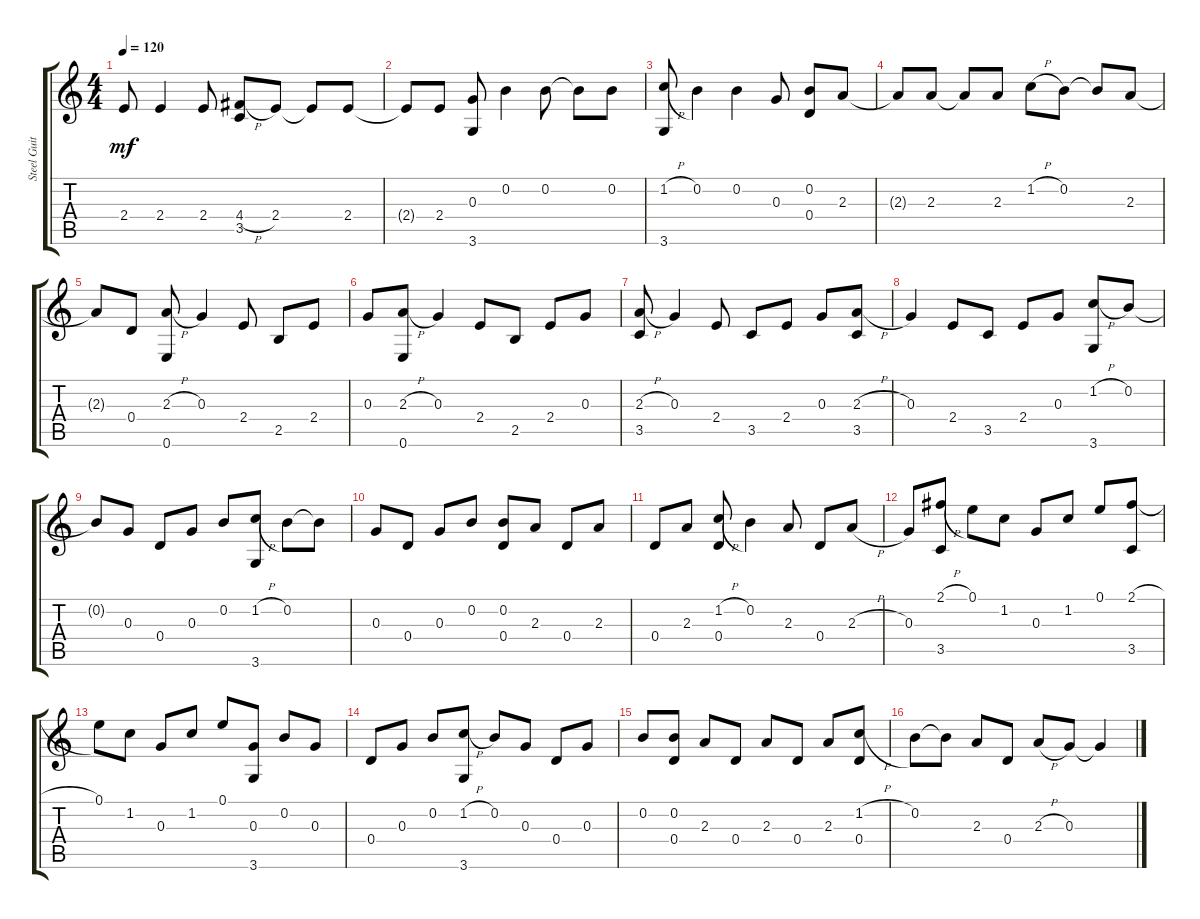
\track ("Steel Guitar" "Steel Guit") {instrument acousticguitarsteel}
\staff {score tabs}
\tuning (E4 B3 G3 D3 A2 E2) {hide}
\ts (4 4)
\tempo 120
\clef g2
\ks c
2.4{t}.8{dy mf} 2.4.4 2.4.8 (4.4{h} 3.5).8 2.4.8 2.4{t}.8 2.4.8 |
2.4{t}.8 2.4.8 (0.3 3.6).8 0.2.4 0.2.8 0.2{t}.8 0.2.8 |
(1.2{h} 3.6).8 0.2.4 0.2.4 0.3.8 (0.2 0.4).8 2.3.8 |
2.3{t}.8 2.3.8 2.3{t}.8 2.3.8 1.2{h}.8 0.2.8 0.2{t}.8 2.3.8 |
2.3{t}.8 0.4.8 (2.3{h} 0.6).8 0.3.4 2.4.8 2.5.8 2.4.8 |
0.3.8 (2.3{h} 0.6).8 0.3.4 2.4.8 2.5.8 2.4.8 0.3.8 |
(2.3{h} 3.5).8 0.3.4 2.4.8 3.5.8 2.4.8 0.3.8 (2.3{h} 3.5).8 |
0.3.4 2.4.8 3.5.8 2.4.8 0.3.8 (1.2{h} 3.6).8 0.2.8 |
0.2{t}.8 0.3.8 0.4.8 0.3.8 0.2.8 (1.2{h} 3.6).8 0.2.8 0.2{t}.8 |
0.3.8 0.4.8 0.3.8 0.2.8 (0.2 0.4).8 2.3.8 0.4.8 2.3.8 |
0.4.8 2.3.8 (1.2{h} 0.4).8 0.2.4 2.3.8 0.4.8 2.3{h}.8 |
0.3.8 (2.1{h} 3.5).8 0.1.8 1.2.8 0.3.8 1.2.8 0.1.8 (2.1{h} 3.5).8 |
0.1.8 1.2.8 0.3.8 1.2.8 0.1.8 (0.3 3.6).8 0.2.8 0.3.8 |
0.4.8 0.3.8 0.2.8 (1.2{h} 3.6).8 0.2.8 0.3.8 0.4.8 0.3.8 |
0.2.8 (0.2 0.4).8 2.3.8 0.4.8 2.3.8 0.4.8 2.3.8 (1.2{h} 0.4).8 |
0.2.8 0.2{t}.8 2.3.8 0.4.8 2.3{h}.8 0.3.8 0.3{t}.4
